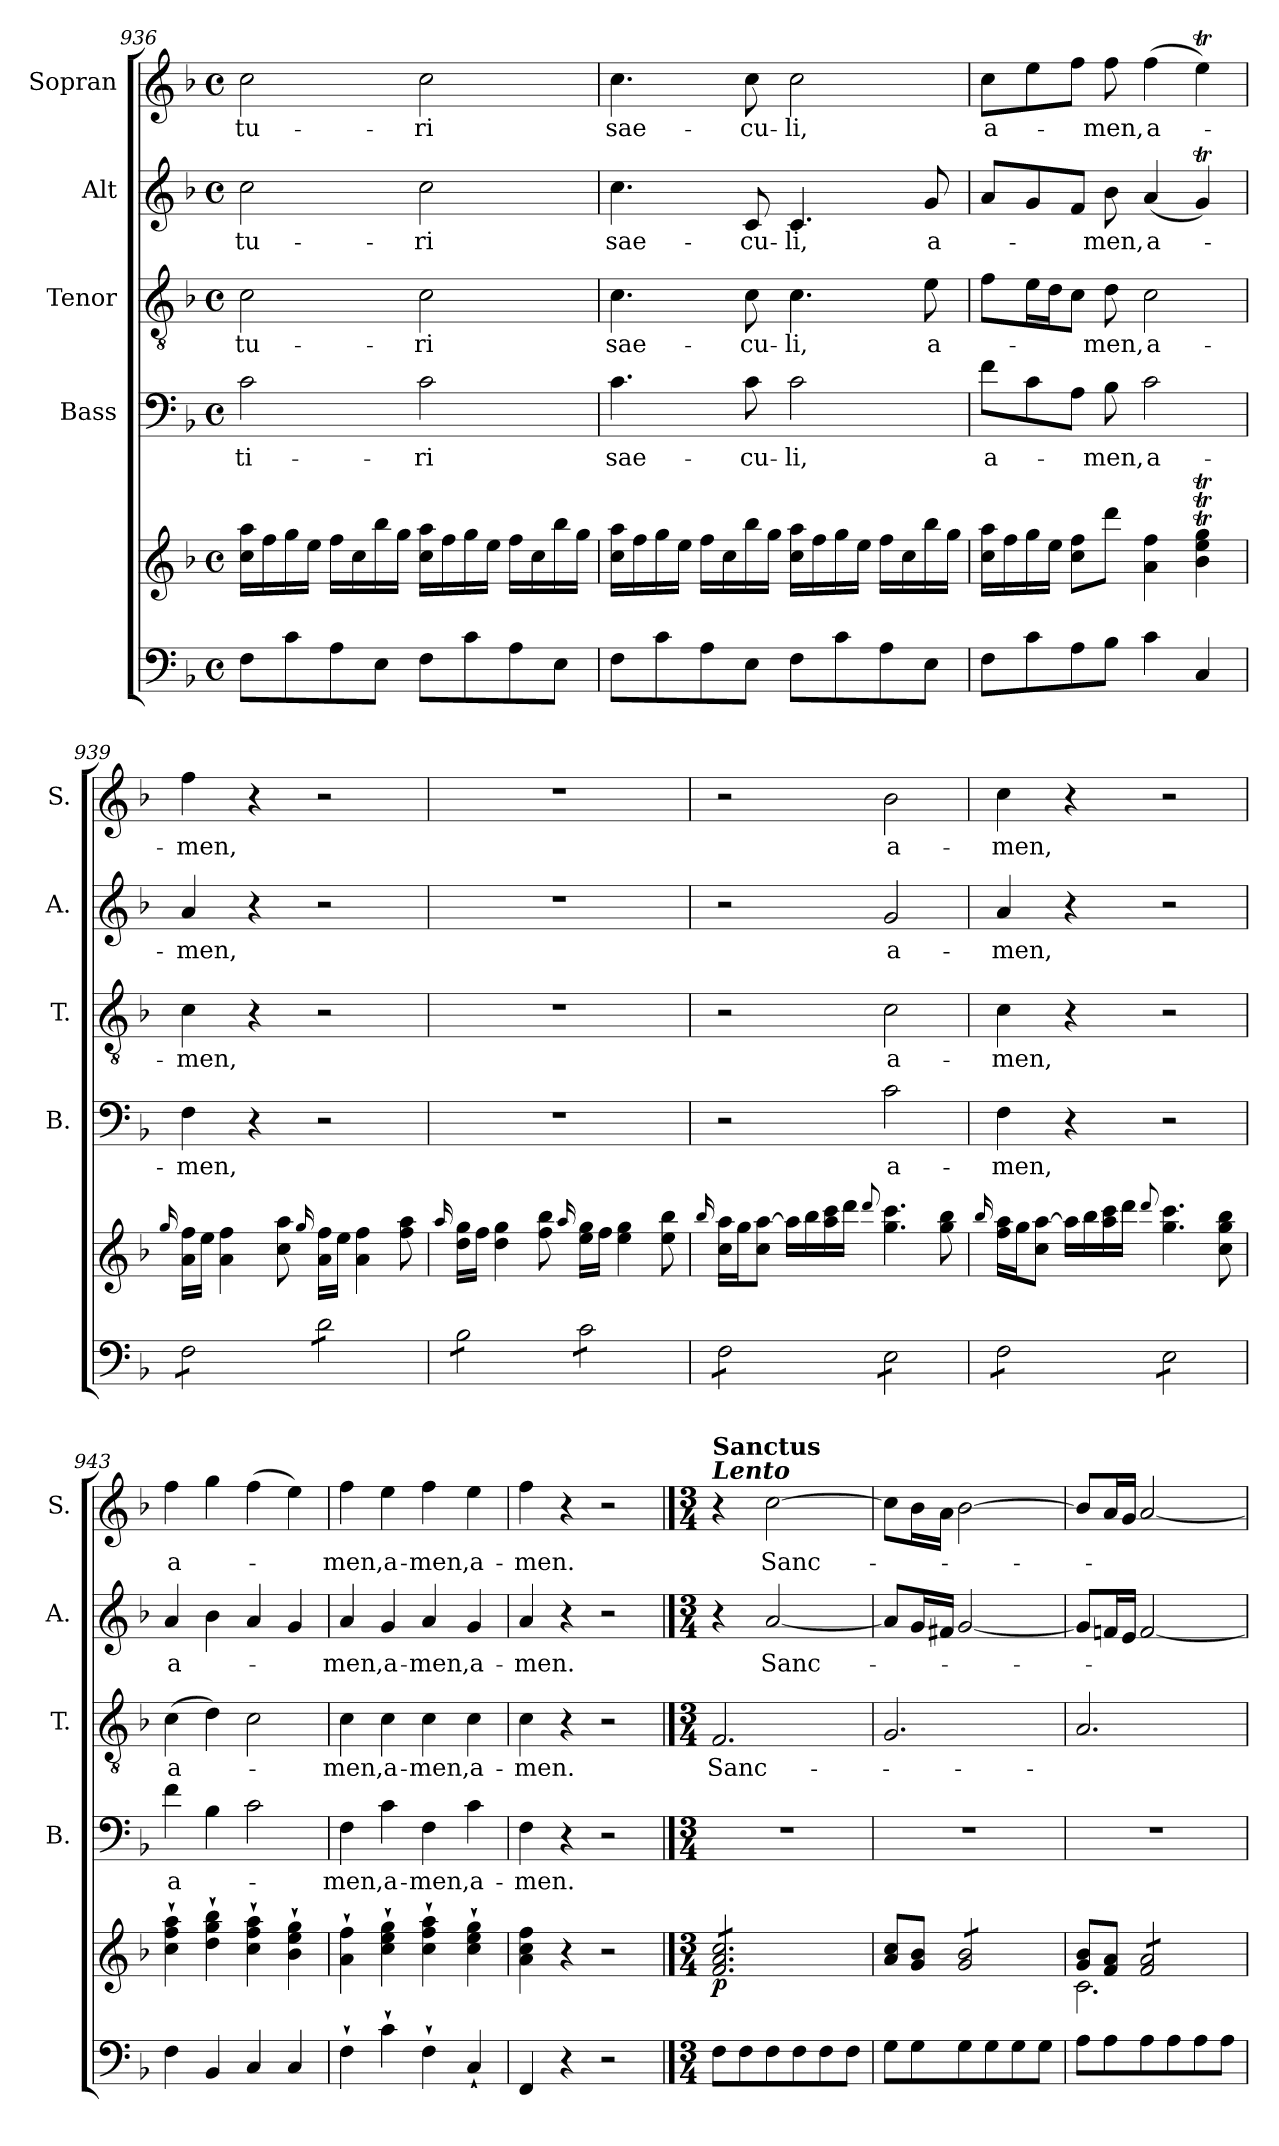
**kern	**kern	**dynam	**kern	**text	**kern	**text	**kern	**text	**kern	**text
*part5	*part5	*part5	*part4	*part4	*part3	*part3	*part2	*part2	*part1	*part1
*staff6	*staff5	*staff5/6	*staff4	*staff4	*staff3	*staff3	*staff2	*staff2	*staff1	*staff1
*	*	*	*I"Bass	*	*I"Tenor	*	*I"Alt	*	*I"Sopran	*
*	*	*	*I'B.	*	*I'T.	*	*I'A.	*	*I'S.	*
!!LO:PB:g=z
*clefF4	*clefG2	*	*clefF4	*	*clefGv2	*	*clefG2	*	*clefG2	*
*k[b-]	*k[b-]	*	*k[b-]	*	*k[b-]	*	*k[b-]	*	*k[b-]	*
*F:	*F:	*	*F:	*	*F:	*	*F:	*	*F:	*
*M4/4	*M4/4	*	*M4/4	*	*M4/4	*	*M4/4	*	*M4/4	*
*met(c)	*met(c)	*	*met(c)	*	*met(c)	*	*met(c)	*	*met(c)	*
=936	=936	=936	=936	=936	=936	=936	=936	=936	=936	=936
!	!	!	!	!LO:LY:b	!	!LO:LY:b	!	!LO:LY:b	!	!LO:LY:b
8F\L	16cc\ 16aa\LL	.	2c\	-ti-	2c\	-tu-	2cc\	-tu-	2cc\	-tu-
.	16ff\	.	.	.	.	.	.	.	.	.
8c\	16gg\	.	.	.	.	.	.	.	.	.
.	16ee\JJ	.	.	.	.	.	.	.	.	.
8A\	16ff\LL	.	.	.	.	.	.	.	.	.
.	16cc\	.	.	.	.	.	.	.	.	.
8E\J	16bb-\	.	.	.	.	.	.	.	.	.
.	16gg\JJ	.	.	.	.	.	.	.	.	.
!	!	!	!	!LO:LY:b	!	!LO:LY:b	!	!LO:LY:b	!	!LO:LY:b
8F\L	16cc\ 16aa\LL	.	2c\	-ri	2c\	-ri	2cc\	-ri	2cc\	-ri
.	16ff\	.	.	.	.	.	.	.	.	.
8c\	16gg\	.	.	.	.	.	.	.	.	.
.	16ee\JJ	.	.	.	.	.	.	.	.	.
8A\	16ff\LL	.	.	.	.	.	.	.	.	.
.	16cc\	.	.	.	.	.	.	.	.	.
8E\J	16bb-\	.	.	.	.	.	.	.	.	.
.	16gg\JJ	.	.	.	.	.	.	.	.	.
=937	=937	=937	=937	=937	=937	=937	=937	=937	=937	=937
!	!	!	!	!LO:LY:b	!	!LO:LY:b	!	!LO:LY:b	!	!LO:LY:b
8F\L	16cc\ 16aa\LL	.	4.c\	sae-	4.c\	sae-	4.cc\	sae-	4.cc\	sae-
.	16ff\	.	.	.	.	.	.	.	.	.
8c\	16gg\	.	.	.	.	.	.	.	.	.
.	16ee\JJ	.	.	.	.	.	.	.	.	.
8A\	16ff\LL	.	.	.	.	.	.	.	.	.
.	16cc\	.	.	.	.	.	.	.	.	.
!	!	!	!	!LO:LY:b	!	!LO:LY:b	!	!LO:LY:b	!	!LO:LY:b
8E\J	16bb-\	.	8c\	-cu-	8c\	-cu-	8c/	-cu-	8cc\	-cu-
.	16gg\JJ	.	.	.	.	.	.	.	.	.
!	!	!	!	!LO:LY:b	!	!LO:LY:b	!	!LO:LY:b	!	!LO:LY:b
8F\L	16cc\ 16aa\LL	.	2c\	-li,	4.c\	-li,	4.c/	-li,	2cc\	-li,
.	16ff\	.	.	.	.	.	.	.	.	.
8c\	16gg\	.	.	.	.	.	.	.	.	.
.	16ee\JJ	.	.	.	.	.	.	.	.	.
8A\	16ff\LL	.	.	.	.	.	.	.	.	.
.	16cc\	.	.	.	.	.	.	.	.	.
!	!	!	!	!	!	!LO:LY:b	!	!LO:LY:b	!	!
8E\J	16bb-\	.	.	.	8e\	a-	8g/	a-	.	.
.	16gg\JJ	.	.	.	.	.	.	.	.	.
=938	=938	=938	=938	=938	=938	=938	=938	=938	=938	=938
!	!	!	!	!LO:LY:b	!	!	!	!	!	!LO:LY:b
8F\L	16cc\ 16aa\LL	.	8f\L	a-	8f\L	.	8a/L	.	8cc\L	a-
.	16ff\	.	.	.	.	.	.	.	.	.
8c\	16gg\	.	8c\	.	16e\L	.	8g/	.	8ee\	.
.	16ee\JJ	.	.	.	16d\J	.	.	.	.	.
8A\	8cc\ 8ff\L	.	8A\J	.	8c\J	.	8f/J	.	8ff\J	.
!	!	!	!	!LO:LY:b	!	!LO:LY:b	!	!LO:LY:b	!	!LO:LY:b
8B-\J	8ddd\J	.	8B-\	-men,	8d\	-men,	8b-\	-men,	8ff\	-men,
!	!	!	!	!LO:LY:b	!	!LO:LY:b	!	!LO:LY:b	!	!LO:LY:b
4c\	4a\ 4ff\	.	2c\	a-	2c\	a-	(<4a/	a-	(>4ff\	a-
4C/	4b-\T 4ee\T 4gg\T	.	.	.	.	.	4gT/)	.	4eet\)	.
!!LO:LB:g=z
=939	=939	=939	=939	=939	=939	=939	=939	=939	=939	=939
.	16qqgg/	.	.	.	.	.	.	.	.	.
!	!	!	!	!LO:LY:b	!	!LO:LY:b	!	!LO:LY:b	!	!LO:LY:b
*tremolo	*	*	*	*	*	*	*	*	*	*
8F\L	16a\ 16ff\LL	.	4F\	-men,	4c\	-men,	4a/	-men,	4ff\	-men,
.	16ee\JJ	.	.	.	.	.	.	.	.	.
8F\	4a\ 4ff\	.	.	.	.	.	.	.	.	.
8F\	.	.	4r	.	4r	.	4r	.	4r	.
8F\J	8cc\ 8aa\	.	.	.	.	.	.	.	.	.
.	16qqgg/	.	.	.	.	.	.	.	.	.
8d\L	16a\ 16ff\LL	.	2r	.	2r	.	2r	.	2r	.
.	16ee\JJ	.	.	.	.	.	.	.	.	.
8d\	4a\ 4ff\	.	.	.	.	.	.	.	.	.
8d\	.	.	.	.	.	.	.	.	.	.
8d\J	8ff\ 8aa\	.	.	.	.	.	.	.	.	.
=940	=940	=940	=940	=940	=940	=940	=940	=940	=940	=940
.	16qqaa/	.	.	.	.	.	.	.	.	.
8B-\L	16dd\ 16gg\LL	.	1r	.	1r	.	1r	.	1r	.
.	16ff\JJ	.	.	.	.	.	.	.	.	.
8B-\	4dd\ 4gg\	.	.	.	.	.	.	.	.	.
8B-\	.	.	.	.	.	.	.	.	.	.
8B-\J	8ff\ 8bb-\	.	.	.	.	.	.	.	.	.
.	16qqaa/	.	.	.	.	.	.	.	.	.
8c\L	16ee\ 16gg\LL	.	.	.	.	.	.	.	.	.
.	16ff\JJ	.	.	.	.	.	.	.	.	.
8c\	4ee\ 4gg\	.	.	.	.	.	.	.	.	.
8c\	.	.	.	.	.	.	.	.	.	.
8c\J	8ee\ 8bb-\	.	.	.	.	.	.	.	.	.
=941	=941	=941	=941	=941	=941	=941	=941	=941	=941	=941
.	16qqbb-/	.	.	.	.	.	.	.	.	.
8F\L	16cc\ 16aa\LL	.	2r	.	2r	.	2r	.	2r	.
.	16gg\J	.	.	.	.	.	.	.	.	.
8F\	8cc\ [8aa\J	.	.	.	.	.	.	.	.	.
8F\	16aa\LL]	.	.	.	.	.	.	.	.	.
.	16bb-\	.	.	.	.	.	.	.	.	.
8F\J	16aa\ 16ccc\	.	.	.	.	.	.	.	.	.
.	16ddd\JJ	.	.	.	.	.	.	.	.	.
.	8qqddd/	.	.	.	.	.	.	.	.	.
!	!	!	!	!LO:LY:b	!	!LO:LY:b	!	!LO:LY:b	!	!LO:LY:b
8E\L	4.gg\ 4.ccc\	.	2c\	a-	2c\	a-	2g/	a-	2b-\	a-
8E\	.	.	.	.	.	.	.	.	.	.
8E\	.	.	.	.	.	.	.	.	.	.
8E\J	8gg\ 8bb-\	.	.	.	.	.	.	.	.	.
!!LO:PB:g=z
=942	=942	=942	=942	=942	=942	=942	=942	=942	=942	=942
.	16qqbb-/	.	.	.	.	.	.	.	.	.
!	!	!	!	!LO:LY:b	!	!LO:LY:b	!	!LO:LY:b	!	!LO:LY:b
8F\L	16ff\ 16aa\LL	.	4F\	-men,	4c\	-men,	4a/	-men,	4cc\	-men,
.	16gg\J	.	.	.	.	.	.	.	.	.
8F\	8cc\ [8aa\J	.	.	.	.	.	.	.	.	.
8F\	16aa\LL]	.	4r	.	4r	.	4r	.	4r	.
.	16bb-\	.	.	.	.	.	.	.	.	.
8F\J	16aa\ 16ccc\	.	.	.	.	.	.	.	.	.
.	16ddd\JJ	.	.	.	.	.	.	.	.	.
.	8qqddd/	.	.	.	.	.	.	.	.	.
8E\L	4.gg\ 4.ccc\	.	2r	.	2r	.	2r	.	2r	.
8E\	.	.	.	.	.	.	.	.	.	.
8E\	.	.	.	.	.	.	.	.	.	.
8E\J	8cc\ 8gg\ 8bb-\	.	.	.	.	.	.	.	.	.
*Xtremolo	*	*	*	*	*	*	*	*	*	*
=943	=943	=943	=943	=943	=943	=943	=943	=943	=943	=943
!	!	!	!	!LO:LY:b	!	!LO:LY:b	!	!LO:LY:b	!	!LO:LY:b
4F\	4cc\`> 4ff\`> 4aa\`>	.	4f\	a-	(>4c\	a-	4a/	a-	4ff\	a-
4BB-/	4dd\`> 4gg\`> 4bb-\`>	.	4B-\	.	4d\)	.	4b-\	.	4gg\	.
4C/	4cc\`> 4ff\`> 4aa\`>	.	2c\	.	2c\	.	4a/	.	(>4ff\	.
4C/	4b-\`> 4ee\`> 4gg\`>	.	.	.	.	.	4g/	.	4ee\)	.
=944	=944	=944	=944	=944	=944	=944	=944	=944	=944	=944
!	!	!	!	!LO:LY:b	!	!LO:LY:b	!	!LO:LY:b	!	!LO:LY:b
4F`>\	4a\`> 4ff\`>	.	4F\	-men,	4c\	-men,	4a/	-men,	4ff\	-men,
!	!	!	!	!LO:LY:b	!	!LO:LY:b	!	!LO:LY:b	!	!LO:LY:b
4c`>\	4cc\`> 4ee\`> 4gg\`>	.	4c\	a-	4c\	a-	4g/	a-	4ee\	a-
!	!	!	!	!LO:LY:b	!	!LO:LY:b	!	!LO:LY:b	!	!LO:LY:b
4F`>\	4cc\`> 4ff\`> 4aa\`>	.	4F\	-men,	4c\	-men,	4a/	-men,	4ff\	-men,
!	!	!	!	!LO:LY:b	!	!LO:LY:b	!	!LO:LY:b	!	!LO:LY:b
4C`</	4cc\`> 4ee\`> 4gg\`>	.	4c\	a-	4c\	a-	4g/	a-	4ee\	a-
=945	=945	=945	=945	=945	=945	=945	=945	=945	=945	=945
!	!	!	!	!LO:LY:b	!	!LO:LY:b	!	!LO:LY:b	!	!LO:LY:b
4FF/	4a\ 4cc\ 4ff\	.	4F\	-men.	4c\	-men.	4a/	-men.	4ff\	-men.
4r	4r	.	4r	.	4r	.	4r	.	4r	.
2r	2r	.	2r	.	2r	.	2r	.	2r	.
!!LO:LB:g=z
==946	==946	==946	==946	==946	==946	==946	==946	==946	==946	==946
*M3/4	*M3/4	*	*M3/4	*	*M3/4	*	*M3/4	*	*M3/4	*
!	!	!	!	!	!	!	!	!	!LO:TX:a:Bi:t=Lento	!
!	!	!	!	!	!	!	!	!	!LO:TX:a:B:t=Sanctus	!
!	!	!LO:DY:b	!	!	!	!LO:LY:b	!	!	!	!
*	*tremolo	*	*	*	*	*	*	*	*	*
8F\L	8f/ 8a/ 8cc/L	p	2.r	.	2.F/	Sanc-	4r	.	4r	.
8F\	8f/ 8a/ 8cc/	.	.	.	.	.	.	.	.	.
!	!	!	!	!	!	!	!	!LO:LY:b	!	!LO:LY:b
8F\	8f/ 8a/ 8cc/	.	.	.	.	.	[2a/	Sanc-	[2cc\	Sanc-
8F\	8f/ 8a/ 8cc/	.	.	.	.	.	.	.	.	.
8F\	8f/ 8a/ 8cc/	.	.	.	.	.	.	.	.	.
8F\J	8f/ 8a/ 8cc/J	.	.	.	.	.	.	.	.	.
*	*Xtremolo	*	*	*	*	*	*	*	*	*
=947	=947	=947	=947	=947	=947	=947	=947	=947	=947	=947
8G\L	8a/ 8cc/L	.	2.r	.	2.G/	.	8a/L]	.	8cc\L]	.
8G\	8g/ 8b-/J	.	.	.	.	.	16g/L	.	16b-\L	.
.	.	.	.	.	.	.	16f#X/JJ	.	16a\JJ	.
*	*tremolo	*	*	*	*	*	*	*	*	*
8G\	8g/ 8b-/L	.	.	.	.	.	[2g/	.	[2b-\	.
8G\	8g/ 8b-/	.	.	.	.	.	.	.	.	.
8G\	8g/ 8b-/	.	.	.	.	.	.	.	.	.
8G\J	8g/ 8b-/J	.	.	.	.	.	.	.	.	.
*	*Xtremolo	*	*	*	*	*	*	*	*	*
=948	=948	=948	=948	=948	=948	=948	=948	=948	=948	=948
*	*^	*	*	*	*	*	*	*	*	*
8A\L	8g/ 8b-/L	2.c\	.	2.r	.	2.A/	.	8g/L]	.	8b-/L]	.
8A\	8f/ 8a/J	.	.	.	.	.	.	16fn/L	.	16a/L	.
.	.	.	.	.	.	.	.	16e/JJ	.	16g/JJ	.
*	*tremolo	*	*	*	*	*	*	*	*	*	*
8A\	8f/ 8a/L	.	.	.	.	.	.	[2f/	.	[2a/	.
8A\	8f/ 8a/	.	.	.	.	.	.	.	.	.	.
8A\	8f/ 8a/	.	.	.	.	.	.	.	.	.	.
8A\J	8f/ 8a/J	.	.	.	.	.	.	.	.	.	.
*	*Xtremolo	*	*	*	*	*	*	*	*	*	*
*	*v	*v	*	*	*	*	*	*	*	*	*
=	=	=	=	=	=	=	=	=	=	=
*-	*-	*-	*-	*-	*-	*-	*-	*-	*-	*-
